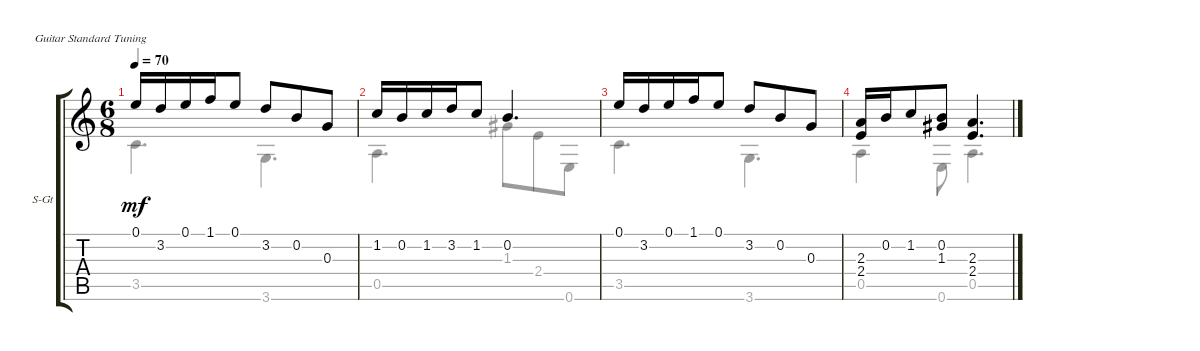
\defaultSystemsLayout 4
\bracketExtendMode groupsimilarinstruments
\firstSystemTrackNameOrientation horizontal
\otherSystemsTrackNameOrientation horizontal
\track ("Steel Guitar" "S-Gt") {instrument acousticguitarsteel}
\staff {score tabs}
\tuning (E4 B3 G3 D3 A2 E2)
\voice
\ts (6 8)
\tempo 70
\clef g2
\ks c
0.1.16{dy mf} 3.2.16 0.1.16 1.1.16 0.1.8 3.2.8 0.2.8 0.3.8 |
1.2.16 0.2.16 1.2.16 3.2.16 1.2.8 0.2.4{d} |
0.1.16 3.2.16 0.1.16 1.1.16 0.1.8 3.2.8 0.2.8 0.3.8 |
(2.3 2.4).16 0.2.16 1.2.8 (0.2 1.3).8 (2.3 2.4).4{d}
\voice
\clef g2
\ottava regular
\simile none
\ks c
3.5.4{d dy mf} 3.6.4{d} |
0.5.4{d} 1.3.8 2.4.8 0.6.8 |
3.5.4{d} 3.6.4{d} |
0.5.4 0.6.8 0.5.4{d}
